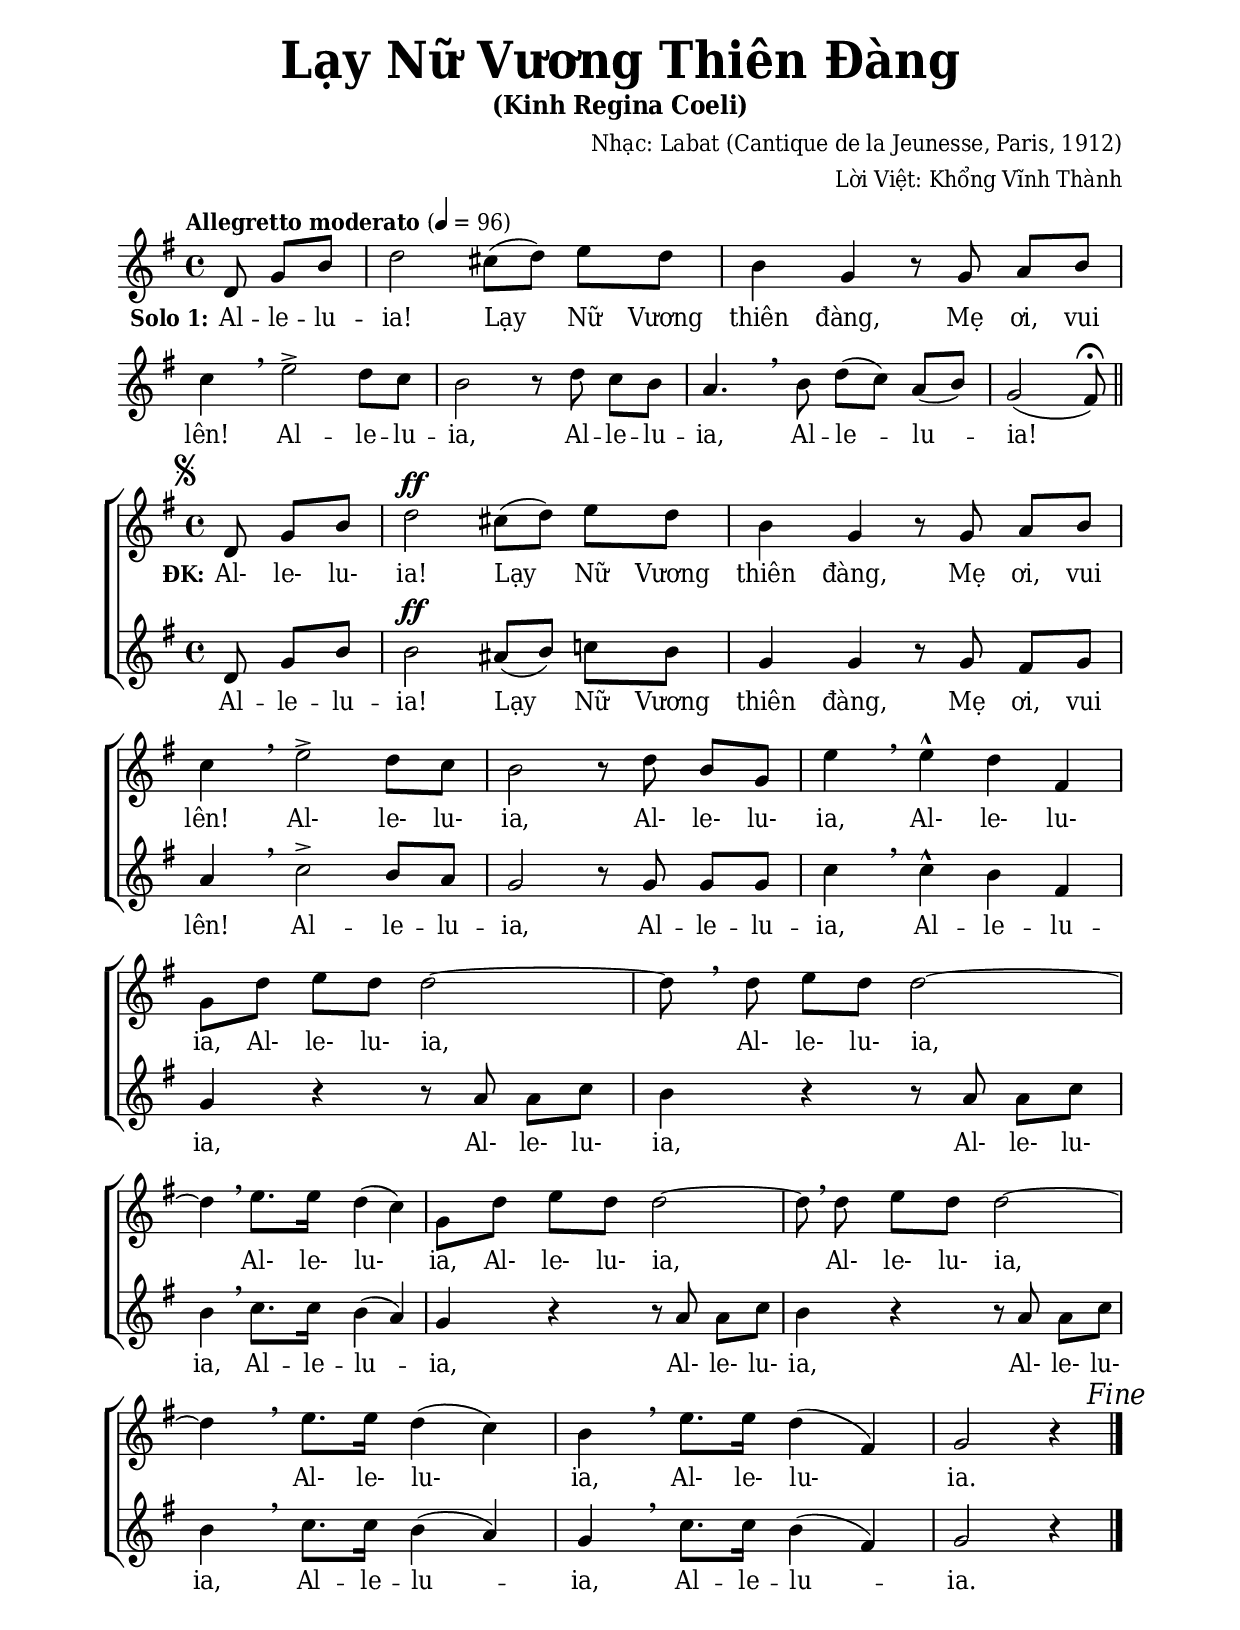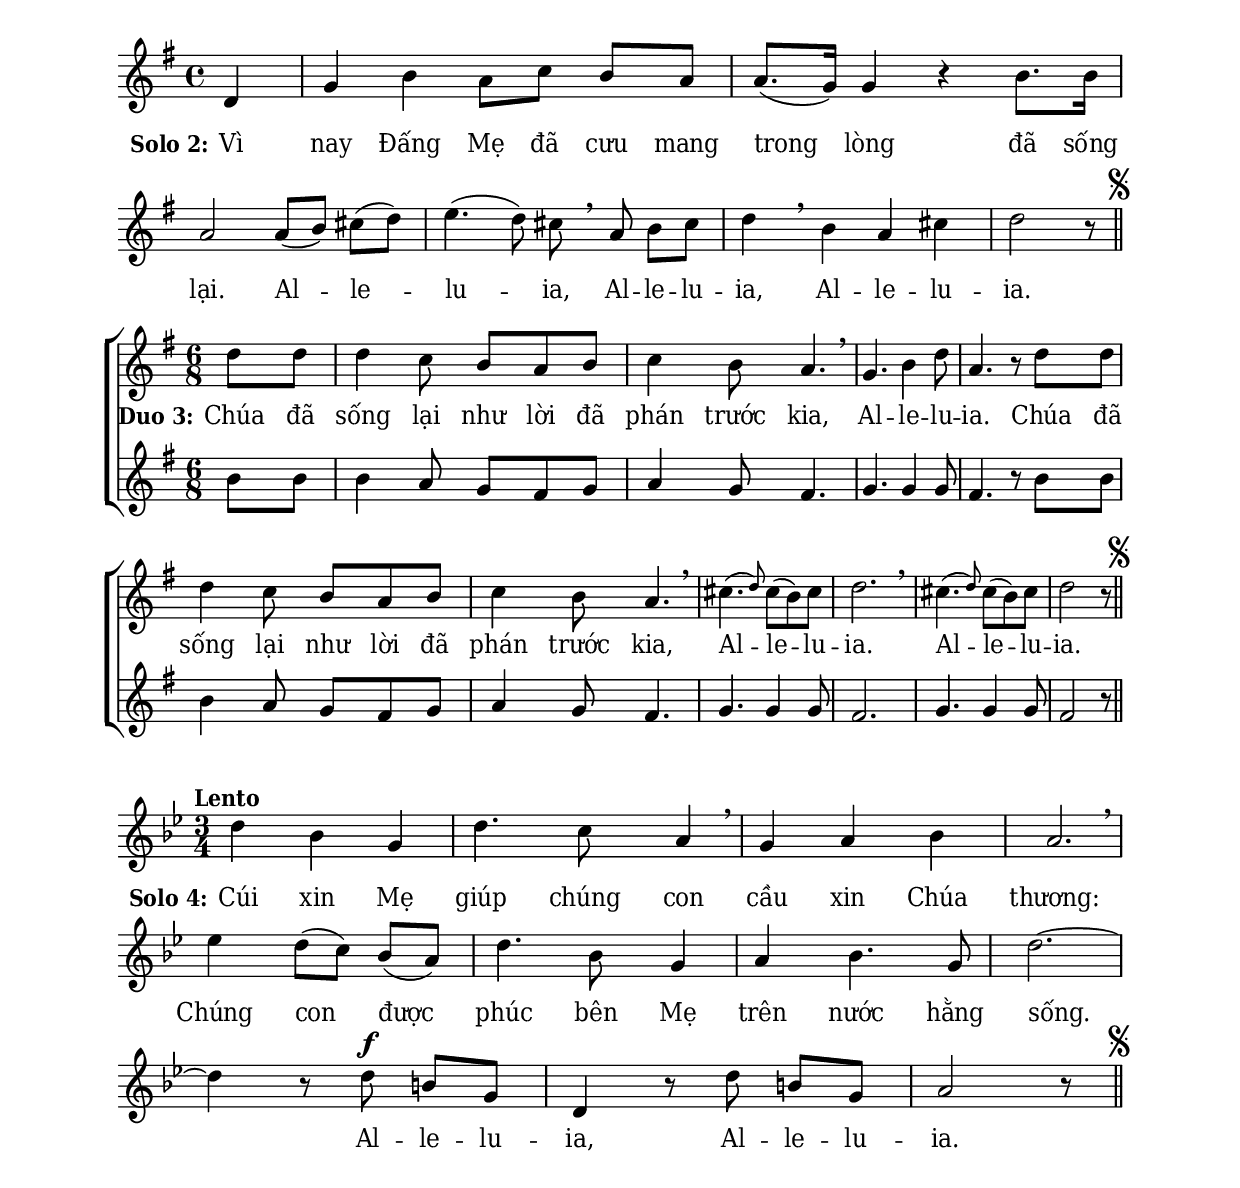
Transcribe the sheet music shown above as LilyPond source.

% Cài đặt chung
\version "2.20.0"
\include "english.ly"

\header {
  title = \markup { \fontsize #3 "Lạy Nữ Vương Thiên Đàng" }
  subtitle = "(Kinh Regina Coeli)"
  %subsubtitle = " "
  %arranger = " "
  arranger = "Lời Việt: Khổng Vĩnh Thành"
  composer = "Nhạc: Labat (Cantique de la Jeunesse, Paris, 1912)"
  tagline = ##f
}

global = {
  \key g \major
  \time 4/4
  \set Timing.beamExceptions = #'()
  \set Timing.baseMoment = #(ly:make-moment 1/4)
  \set Timing.beatStructure = #'(1 1 1 1)
}

\paper {
  #(set-paper-size "a4")
  top-margin = 15\mm
  bottom-margin = 15\mm
  left-margin = 20\mm
  right-margin = 20\mm
  indent = #0
  #(define fonts
	 (make-pango-font-tree "DejaVu Serif Condensed"
	 		       "DejaVu Serif Condensed"
			       "DejaVu Serif Condensed"
			       (/ 20 20)))
  print-page-number = ##f
  page-count = #2
}

inNghieng = { \override LyricText.font-shape = #'italic }

% Nhạc điệp khúc
nhacSoloMot = \relative c' {
  \tempo "Allegretto moderato" 4 = 96
  \partial 4. d8 g b |
  d2 cs8 (d) e d |
  b4 g r8 g a b |
  c4 \breathe e2 -> d8 c |
  b2 r8 d c b |
  a4. \breathe b8 d (c) a (b) |
  g2 (fs8) \fermata \bar "||"
}

nhacDiepKhucSop = \relative c' {
  \once \override Score.RehearsalMark.font-size = #0.1
  \mark \markup { \musicglyph #"scripts.segno" }
  \partial 4. d8 g b |
  d2 ^\ff cs8 (d) e d |
  b4 g r8 g a b |
  c4 \breathe e2 -> d8 c |
  b2 r8 d b g |
  e'4 \breathe e -^ d fs, |
  g8 d' e d d2 ~ |
  d8 \breathe d e d d2 ~ |
  d4 \breathe e8. e16 d4 (c) |
  g8 d' e d d2 ~ |
  d8 \breathe d e d d2 ~ |
  d4 \breathe e8. e16 d4 (c) |
  b4 \breathe e8. e16 d4 (fs,) |
  g2 r4 \bar "|."
  \once \override Score.RehearsalMark.font-shape = #'italic
  \mark "Fine"
}

nhacDiepKhucBass = \relative c' {
  \override Lyrics.LyricSpace.minimum-distance = #2.5
  \partial 4. d8 g b |
  b2 ^\ff as8 (b) c! b |
  g4 g r8 g8 fs g |
  a4 \breathe c2 -> b8 a |
  g2 r8 g g g |
  c4 \breathe c -^ b fs |
  g4 r4 r8 a a c |
  b4 r r8 a a c |
  b4 \breathe c8. c16 b4 (a) |
  g4 r4 r8 a a c |
  b4 r4 r8 a a c |
  b4 \breathe c8. c16 b4 (a) |
  g \breathe c8. c16 b4 (fs) |
  g2 r4 \bar "|."
}

% Nhạc phiên khúc một
nhacSoloHai = \relative c' {
  \partial 4 d4 |
  g b a8 c b a |
  a8. (g16) g4 r b8. b16 |
  a2 a8 (b) cs (d) |
  e4. (d8) cs \breathe a b cs |
  d4 \breathe b a cs |
  d2 r8 \bar "||"
  \once \override Score.RehearsalMark.font-size = #0.1
  \mark \markup { \musicglyph #"scripts.segno" }
}

nhacSoloBaSop = \relative c'' {
  \key g \major
  \time 6/8
  \partial 4 d8 d |
  d4 c8 b a b |
  c4 b8 a4. \breathe |
  g4. b4 d8 |
  a4. r8 d d |
  d4 c8 b a b |
  c4 b8 a4. \breathe |
  cs4. (\grace d8) cs8 (b) cs |
  d2. \breathe |
  cs4. (\grace d8) cs8 (b) cs |
  d2 r8 \bar "||"
  \once \override Score.RehearsalMark.font-size = #0.1
  \mark \markup { \musicglyph #"scripts.segno" }
}

nhacSoloBaBass = \relative c'' {
  \key g \major
  \time 6/8
  \partial 4 b8 b |
  b4 a8 g fs g |
  a4 g8 fs4. |
  g4. g4 g8 |
  fs4. r8 b b |
  b4 a8 g fs g |
  a4 g8 fs4. |
  g4. g4 g8 |
  fs2. |
  g4. g4 g8 |
  fs2 r8 \bar "||"
}

nhacSoloBon = \relative c'' {
  \tempo "Lento"
  \key bf \major
  \time 3/4
  \set Timing.beamExceptions = #'()
  \set Timing.baseMoment = #(ly:make-moment 1/4)
  \set Timing.beatStructure = #'(1 1 1)
  d4 bf g |
  d'4. c8 a4 \breathe |
  g a bf |
  a2. \breathe |
  ef'4 d8 (c) bf (a) |
  d4. bf8 g4 |
  a bf4. g8 |
  d'2. ~ |
  d4 r8 d ^\f b! g |
  d4 r8 d'8 b! g |
  a2 r8 \bar "||"
  \once \override Score.RehearsalMark.font-size = #0.1
  \mark \markup { \musicglyph #"scripts.segno" }
}


% Lời phiên khúc
loiPhienKhucMot = \lyricmode {
  \set stanza = #"Solo 1:"
  Al -- le -- lu -- ia! Lạy Nữ Vương thiên đàng, Mẹ ơi, vui lên!
  Al -- le -- lu -- ia, Al -- le -- lu -- ia, Al -- le -- lu -- ia!
}

% Lời điệp khúc
loiDiepKhucSop = \lyricmode {
  \set stanza = #"ĐK:"
  "Al-" "le-" "lu-" ia! Lạy Nữ Vương thiên đàng, Mẹ ơi, vui lên!
  "Al-" "le-" "lu-" ia, "Al-" "le-" "lu-" ia, "Al-" "le-" "lu-" ia,
  "Al-" "le-" "lu-" ia, "Al-" "le-" "lu-" ia, "Al-" "le-" "lu-" ia,
  "Al-" "le-" "lu-" ia, "Al-" "le-" "lu-" ia, "Al-" "le-" "lu-" ia,
  "Al-" "le-" "lu-" ia.
}

loiDiepKhucBass = \lyricmode {
  Al -- le -- lu -- ia! Lạy Nữ Vương thiên đàng, Mẹ ơi, vui lên!
  Al -- le -- lu -- ia, Al -- le -- lu -- ia, Al -- le -- lu -- ia,
  "Al-" "le-" "lu-" ia, "Al-" "le-" "lu-" ia, Al -- le -- lu -- ia,
  "Al-" "le-" "lu-" ia, "Al-" "le-" "lu-" ia, Al -- le -- lu -- ia,
  Al -- le -- lu -- ia.
}

% Lời phiên khúc hai
loiPhienKhucHai = \lyricmode {
  \set stanza = #"Solo 2:"
  Vì nay Đấng Mẹ đã cưu mang trong lòng đã sống lại.
  Al -- le -- lu -- ia, Al -- le -- lu -- ia, Al -- le -- lu -- ia.
}

loiPhienKhucBa = \lyricmode {
  \set stanza = #"Duo 3:"
  Chúa đã sống lại như lời đã phán trước kia, Al -- le -- lu -- ia.
  Chúa đã sống lại như lời đã phán trước kia, Al -- le -- lu -- ia.
  Al -- le -- lu -- ia.
}

loiPhienKhucBon = \lyricmode {
  \set stanza = #"Solo 4:"
  Cúi xin Mẹ giúp chúng con cầu xin Chúa thương:
  Chúng con được phúc bên Mẹ trên nước hằng sống.
  Al -- le -- lu -- ia, Al -- le -- lu -- ia.
}

% Dàn trang
\score {
  \new ChoirStaff <<
    \new Staff = soloMot <<
      \new Voice = "sopranos" {
        \global \stemNeutral \nhacSoloMot
      }
    >>
    \new Lyrics \lyricsto sopranos \loiPhienKhucMot
  >>
  \layout {
    %\override Lyrics.LyricText.font-series = #'bold
    %\override Lyrics.LyricText.font-size = #+2
    \override Lyrics.LyricSpace.minimum-distance = #2.5
    \override Score.BarNumber.break-visibility = ##(#f #f #f)
    \override Score.SpacingSpanner.uniform-stretching = ##t
  }
}

\score {
  \new ChoirStaff <<
    \new Staff <<
      \new Voice = "Soprano" { \clef treble \global \nhacDiepKhucSop }
      \new Lyrics \lyricsto Soprano \loiDiepKhucSop
    >>
    \new Staff <<
      \new Voice = "Bass" { \clef treble \global \nhacDiepKhucBass }
      \new Lyrics \lyricsto Bass \loiDiepKhucBass
    >>
  >>
  \layout {
    %\override Lyrics.LyricText.font-size = #+2
    \override Lyrics.LyricSpace.minimum-distance = #1
    \override Score.BarNumber.break-visibility = ##(#f #f #f)
    \override Score.SpacingSpanner.uniform-stretching = ##t
  }
}

\pageBreak

\score {
  \new ChoirStaff <<
    \new Staff = soloHai <<
      \new Voice = "sopranos" {
        \global \stemNeutral \nhacSoloHai
      }
    >>
    \new Lyrics \with {
          \override VerticalAxisGroup.
            nonstaff-relatedstaff-spacing.padding = #1.5
          \override VerticalAxisGroup.
            nonstaff-unrelatedstaff-spacing.padding = #1
        }
        \lyricsto sopranos \loiPhienKhucHai
  >>
  \layout {
    %\override Lyrics.LyricText.font-size = #+2
    \override Lyrics.LyricSpace.minimum-distance = #2.5
    \override Score.BarNumber.break-visibility = ##(#f #f #f)
    \override Score.SpacingSpanner.uniform-stretching = ##t
  }
}

\score {
  \new ChoirStaff <<
    \new Staff = soloBa <<
      \new Voice = "sopranos" {
        \stemNeutral \nhacSoloBaSop
      }
    >>
    \new Lyrics \lyricsto sopranos \loiPhienKhucBa
    \new Staff = soloBa <<
      \new Voice = "bass" {
        \stemNeutral \nhacSoloBaBass
      }
    >>
  >>
  \layout {
    %\override Lyrics.LyricText.font-size = #+2
    \override Lyrics.LyricSpace.minimum-distance = #2
    \override Score.BarNumber.break-visibility = ##(#f #f #f)
    \override Score.SpacingSpanner.uniform-stretching = ##t
  }
}

\score {
  \new ChoirStaff <<
    \new Staff = soloBon <<
      \new Voice = "sopranos" {
        \stemNeutral \nhacSoloBon
      }
    >>
    \new Lyrics \with {
          \override VerticalAxisGroup.
            nonstaff-relatedstaff-spacing.padding = #1.5
          \override VerticalAxisGroup.
            nonstaff-unrelatedstaff-spacing.padding = #1.2
        }
        \lyricsto sopranos \loiPhienKhucBon
  >>
  \layout {
    %\override Lyrics.LyricText.font-size = #+2
    \override Lyrics.LyricSpace.minimum-distance = #4
    \override Score.BarNumber.break-visibility = ##(#f #f #f)
    \override Score.SpacingSpanner.uniform-stretching = ##t
  }
}
